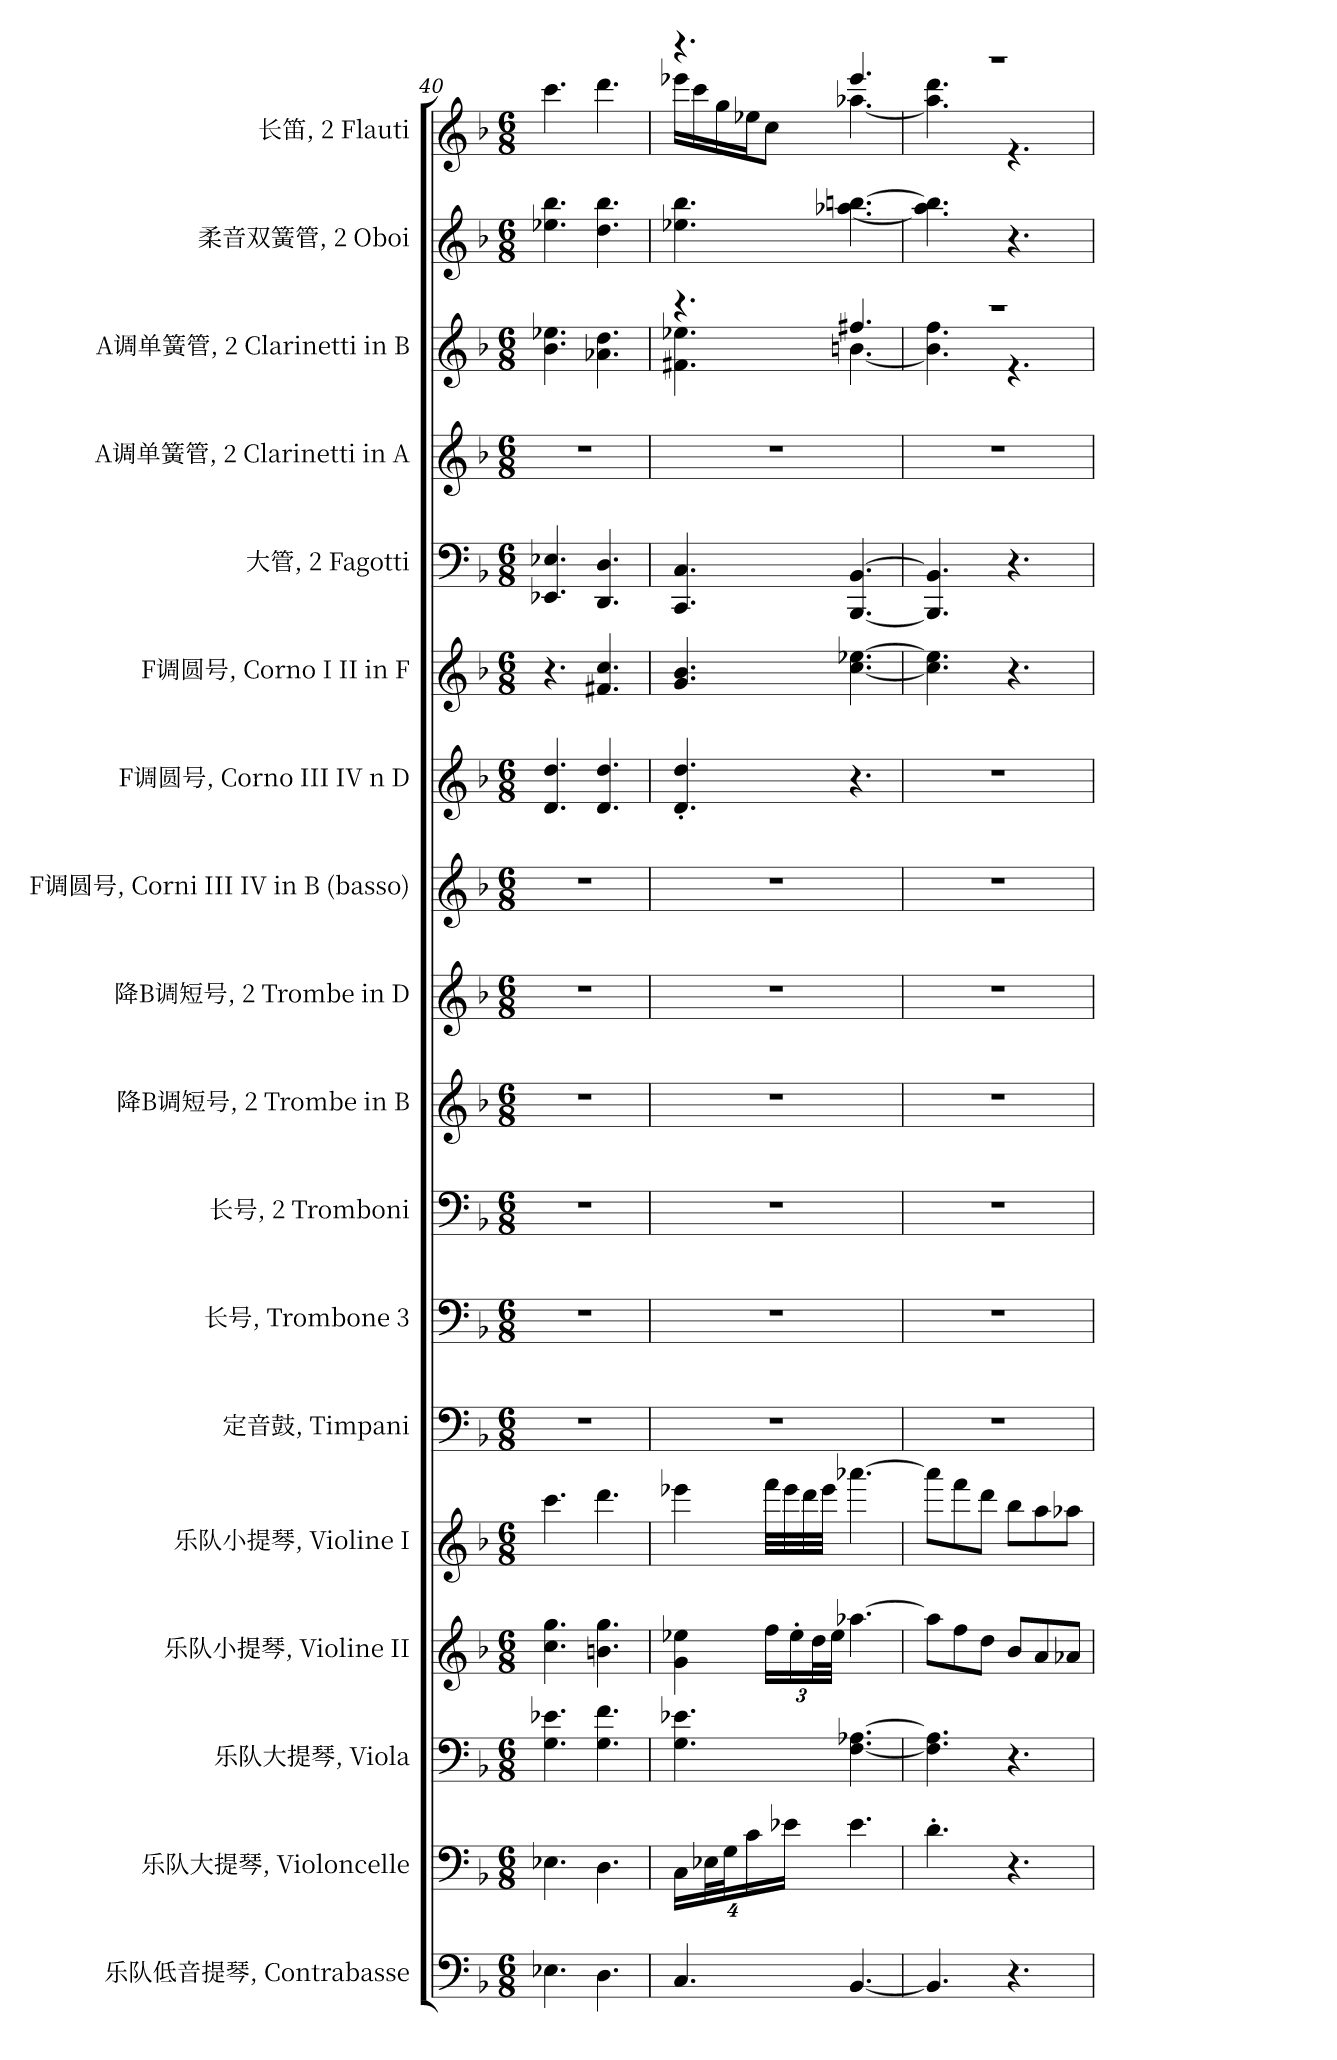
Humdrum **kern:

**kern	**kern	**kern	**kern	**kern	**kern	**kern	**kern	**kern	**kern	**kern	**kern	**kern	**kern	**kern	**kern	**kern	**kern
*part18	*part17	*part16	*part15	*part14	*part13	*part12	*part11	*part10	*part9	*part8	*part7	*part6	*part5	*part4	*part3	*part2	*part1
*staff18	*staff17	*staff16	*staff15	*staff14	*staff13	*staff12	*staff11	*staff10	*staff9	*staff8	*staff7	*staff6	*staff5	*staff4	*staff3	*staff2	*staff1
*I"乐队低音提琴, Contrabasse	*I"乐队大提琴, Violoncelle	*I"乐队大提琴, Viola	*I"乐队小提琴, Violine II	*I"乐队小提琴, Violine I	*I"定音鼓, Timpani	*I"长号, Trombone 3	*I"长号, 2 Tromboni	*I"降B调短号, 2 Trombe in B	*I"降B调短号, 2 Trombe in D	*I"F调圆号, Corni III IV in B (basso)	*I"F调圆号, Corno III IV n D	*I"F调圆号, Corno I II in F	*I"大管, 2 Fagotti	*I"A调单簧管, 2 Clarinetti in A	*I"A调单簧管, 2 Clarinetti in B	*I"柔音双簧管, 2 Oboi	*I"长笛, 2 Flauti
*I'Cbs.	*	*	*	*	*I'Timp.	*I'Tbn.	*I'Tbn.	*	*	*	*	*	*	*I'A Cl.	*I'A Cl.	*	*I'Fl.
*clefF4	*clefF4	*clefF4	*clefG2	*clefG2	*clefF4	*clefF4	*clefF4	*clefG2	*clefG2	*clefG2	*clefG2	*clefG2	*clefF4	*clefG2	*clefG2	*clefG2	*clefG2
*ITrd7c12	*	*	*	*	*	*	*	*ITrd1c2	*ITrd1c2	*ITrd4c7	*ITrd4c7	*ITrd4c7	*	*ITrd2c3	*ITrd2c3	*ITrd2c3	*
*k[b-]	*k[b-]	*k[b-]	*k[b-]	*k[b-]	*k[b-]	*k[b-]	*k[b-]	*k[b-e-a-]	*k[b-e-a-]	*k[b-e-]	*k[b-e-]	*k[b-e-]	*k[b-]	*k[f#c#]	*k[f#c#]	*k[f#c#]	*k[b-]
*M6/8	*M6/8	*M6/8	*M6/8	*M6/8	*M6/8	*M6/8	*M6/8	*M6/8	*M6/8	*M6/8	*M6/8	*M6/8	*M6/8	*M6/8	*M6/8	*M6/8	*M6/8
*MM90	*MM90	*MM90	*MM90	*MM90	*MM90	*MM90	*MM90	*MM90	*MM90	*MM90	*MM90	*MM90	*MM90	*MM90	*MM90	*MM90	*MM90
=40	=40	=40	=40	=40	=40	=40	=40	=40	=40	=40	=40	=40	=40	=40	=40	=40	=40
4.EE-X\	4.E-X\	4.G\ 4.e-X\	4.cc\ 4.gg\	4.ccc\	2.r	2.r	2.r	2.r	2.r	2.r	4.G/ 4.g/	4.r	4.EE-X/ 4.E-X/	2.r	4.g\ 4.ccn\	4.ccn\ 4.gg\	4.ccc\
*	*	*	*	*	*	*	*	*	*	*	*	*	*	*	*	*	*MM89
4.DD\	4.D\	4.G\ 4.f\	4.bn\ 4.gg\	4.ddd\	.	.	.	.	.	.	4.G/ 4.g/	4.Bn/ 4.f/	4.DD/ 4.D/	.	4.fn\ 4.b\	4.b\ 4.gg\	4.ddd\
!!LO:PB:g=z
=41	=41	=41	=41	=41	=41	=41	=41	=41	=41	=41	=41	=41	=41	=41	=41	=41	=41
*	*Xbrackettup	*	*	*	*	*	*	*	*	*	*	*	*	*	*	*	*
*	*	*	*	*	*	*	*	*	*	*	*	*	*	*	*	*	*MM88
*	*	*	*	*	*	*	*	*	*	*	*	*	*	*	*^	*	*^
4.CC/	32%3C\L	4.G\ 4.e-X\	4g\ 4ee-X\	4eee-X\	2.r	2.r	2.r	2.r	2.r	2.r	4.G/' 4.g/'	4.c/ 4.e-/	4.CC/ 4.C/	2.r	4.r	4.d#X\ 4.ccn\	4.ccn\ 4.gg\	4.r	16eee-X\LL
.	.	.	.	.	.	.	.	.	.	.	.	.	.	.	.	.	.	.	16ccc\
.	64%3E-X\L	.	.	.	.	.	.	.	.	.	.	.	.	.	.	.	.	.	.
*	*	*	*	*	*	*	*	*	*	*	*	*	*	*	*	*	*	*MM92	*
.	.	.	.	.	.	.	.	.	.	.	.	.	.	.	.	.	.	.	16gg\
.	64%3G\J	.	.	.	.	.	.	.	.	.	.	.	.	.	.	.	.	.	.
.	32%3c\	.	.	.	.	.	.	.	.	.	.	.	.	.	.	.	.	.	16ee-X\J
*	*	*	*Xbrackettup	*	*	*	*	*	*	*	*	*	*	*	*	*	*	*	*
.	.	.	24ff\LL	32fff\LLL	.	.	.	.	.	.	.	.	.	.	.	.	.	.	8cc\J
.	32%3e-X\J	.	.	32eee-\	.	.	.	.	.	.	.	.	.	.	.	.	.	.	.
.	.	.	24ee-'\	.	.	.	.	.	.	.	.	.	.	.	.	.	.	.	.
.	.	.	.	32ddd\	.	.	.	.	.	.	.	.	.	.	.	.	.	.	.
.	.	.	48dd\L	.	.	.	.	.	.	.	.	.	.	.	.	.	.	.	.
.	.	.	.	32eee-\JJJ	.	.	.	.	.	.	.	.	.	.	.	.	.	.	.
.	.	.	48ee-\JJJ	.	.	.	.	.	.	.	.	.	.	.	.	.	.	.	.
*	*	*	*	*	*	*	*	*	*	*	*	*	*	*	*	*	*	*MM87	*
[4.BBB-/	4.e-\	[4.F\ [4.A-X\	[4.aa-X\	[4.aaa-X\	.	.	.	.	.	.	4.r	[4.f\ [4.a-X\	[4.BBB-/ [4.BB-/	.	4.dd#X/	[4.g#X\	[4.ffn\ [4.gg#X\	4.eee-/	[4.aa-X\
=42	=42	=42	=42	=42	=42	=42	=42	=42	=42	=42	=42	=42	=42	=42	=42	=42	=42	=42	=42
*	*	*	*	*	*	*	*	*	*	*	*	*	*	*	*	*	*	*MM83	*
4.BBB-/]	4.d'\	4.F\] 4.A-\]	8aa-\L]	8aaa-\L]	2.r	2.r	2.r	2.r	2.r	2.r	2.r	4.f\] 4.a-\]	4.BBB-/] 4.BB-/]	2.r	2.r	4.g#\] 4.dd\	4.ff\] 4.gg#\]	2.r	4.aa-\] 4.ddd\
.	.	.	8ff\	8fff\	.	.	.	.	.	.	.	.	.	.	.	.	.	.	.
.	.	.	8dd\J	8ddd\J	.	.	.	.	.	.	.	.	.	.	.	.	.	.	.
*	*	*	*	*	*	*	*	*	*	*	*	*	*	*	*	*	*	*MM94	*
4.r	4.r	4.r	8b-/L	8bb-\L	.	.	.	.	.	.	.	4.r	4.r	.	.	4.r	4.r	.	4.r
.	.	.	8a/	8aa\	.	.	.	.	.	.	.	.	.	.	.	.	.	.	.
.	.	.	8a-X/J	8aa-X\J	.	.	.	.	.	.	.	.	.	.	.	.	.	.	.
*	*	*	*	*	*	*	*	*	*	*	*	*	*	*	*v	*v	*	*v	*v
=	=	=	=	=	=	=	=	=	=	=	=	=	=	=	=	=	=
*-	*-	*-	*-	*-	*-	*-	*-	*-	*-	*-	*-	*-	*-	*-	*-	*-	*-
